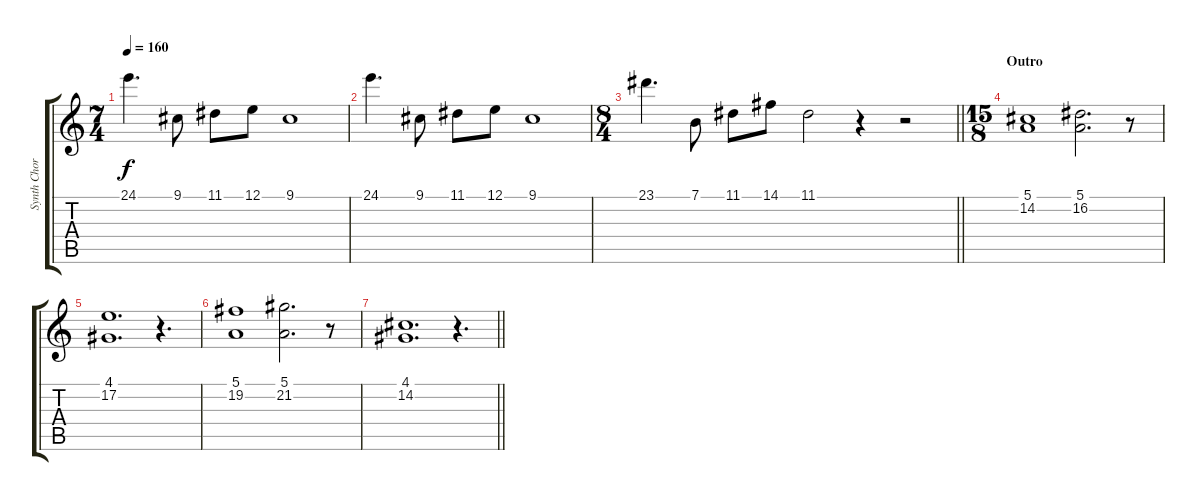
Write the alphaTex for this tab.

\track ("Synth Chorus" "Synth Chor") {instrument pad3polysynth}
\staff {score tabs}
\tuning (E4 B3 G3 D3 A2 E2) {hide}
\ts (7 4)
\tempo 160
\clef g2
\ks c
24.1.4{d dy f} 9.1.8 11.1.8 12.1.8 9.1.1 |
24.1.4{d} 9.1.8 11.1.8 12.1.8 9.1.1 |
\ts (8 4)
\barLineRight lightlight
23.1.4{d} 7.1.8 11.1.8 14.1.8 11.1.2 r.4 r.2 |
\ts (15 8)
\section ("" "Outro")
(5.1 14.2).1 (5.1 16.2).2{d} r.8 |
(4.1 17.2).1{d} r.4{d} |
(5.1 19.2).1 (5.1 21.2).2{d} r.8 |
\barLineRight lightlight
(4.1 14.2).1{d} r.4{d}
